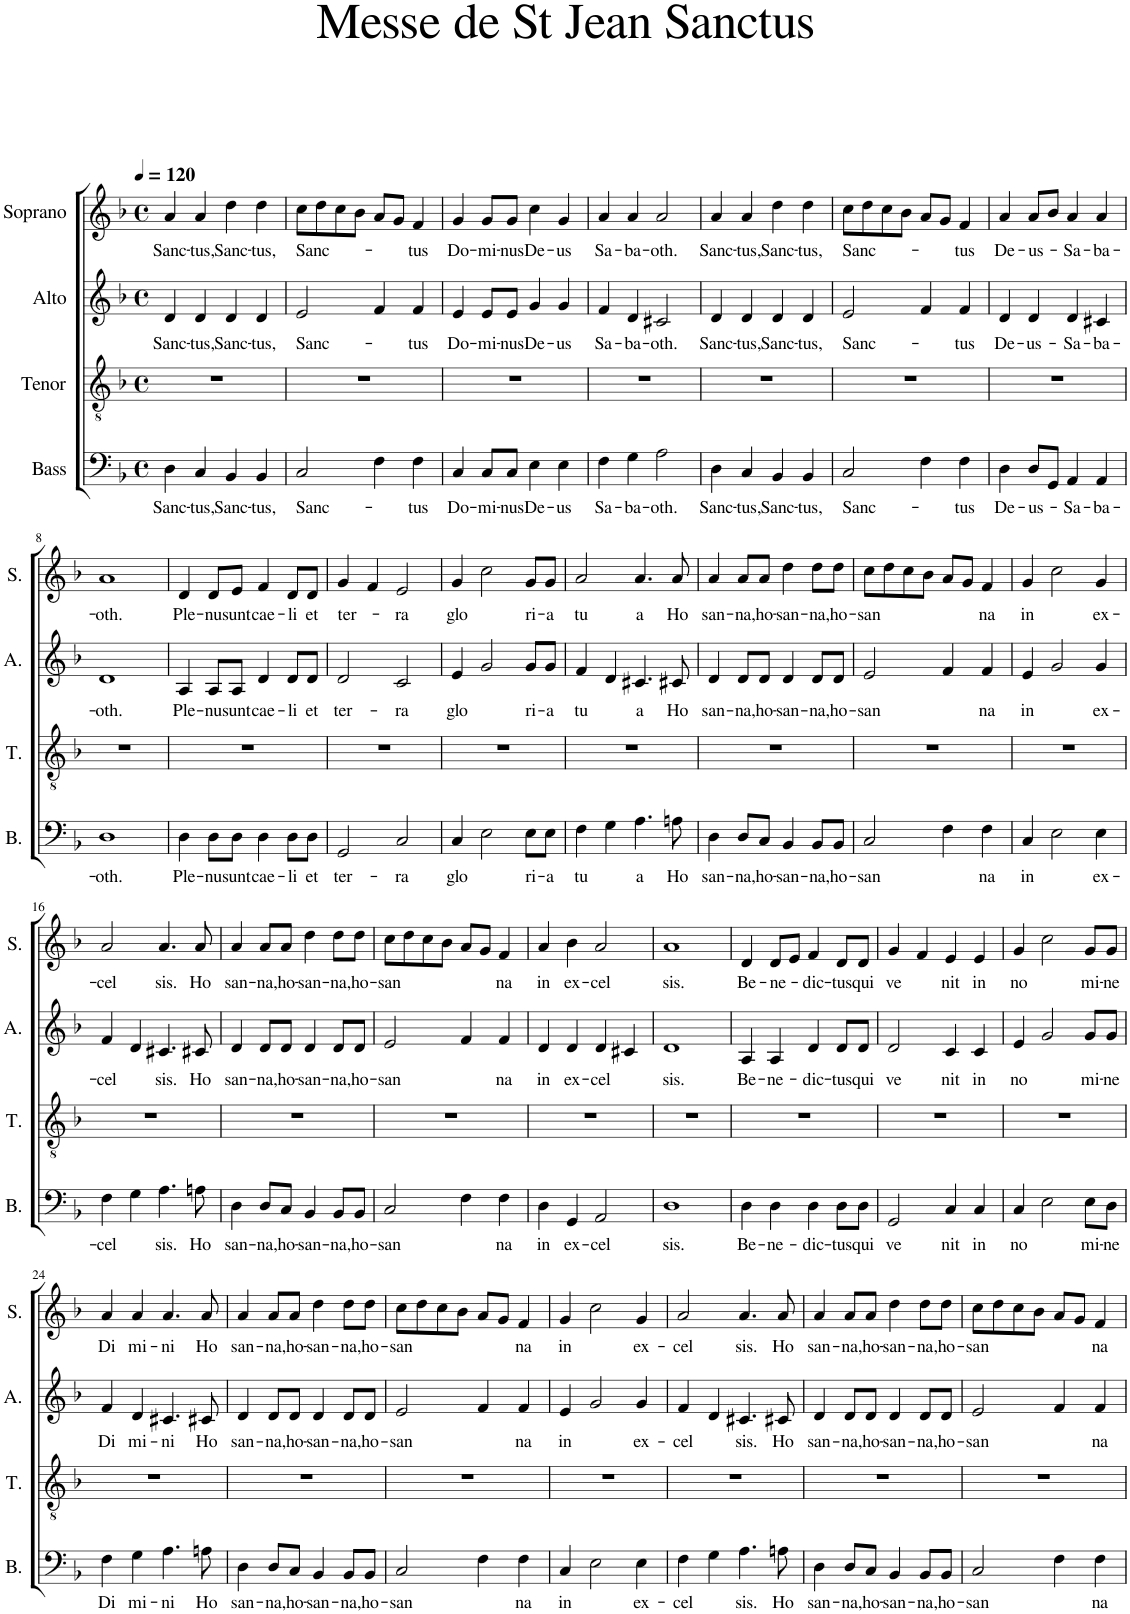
**kern	**text	**kern	**kern	**text	**kern	**text
*part4	*part4	*part3	*part2	*part2	*part1	*part1
*staff4	*staff4	*staff3	*staff2	*staff2	*staff1	*staff1
*I"Bass	*	*I"Tenor	*I"Alto	*	*I"Soprano	*
*I'B.	*	*I'T.	*I'A.	*	*I'S.	*
*clefF4	*	*clefGv2	*clefG2	*	*clefG2	*
*k[b-]	*	*k[b-]	*k[b-]	*	*k[b-]	*
*M4/4	*	*M4/4	*M4/4	*	*M4/4	*
*met(c)	*	*met(c)	*met(c)	*	*met(c)	*
*MM120	*	*MM120	*MM120	*	*MM120	*
=1	=1	=1	=1	=1	=1	=1
!	!LO:LY:b	!	!	!LO:LY:b	!	!LO:LY:b
4D\	Sanc-	1r	4d/	Sanc-	4a/	Sanc-
!	!LO:LY:b	!	!	!LO:LY:b	!	!LO:LY:b
4C/	-tus,	.	4d/	-tus,	4a/	-tus,
!	!LO:LY:b	!	!	!LO:LY:b	!	!LO:LY:b
4BB-/	Sanc-	.	4d/	Sanc-	4dd\	Sanc-
!	!LO:LY:b	!	!	!LO:LY:b	!	!LO:LY:b
4BB-/	-tus,	.	4d/	-tus,	4dd\	-tus,
=2	=2	=2	=2	=2	=2	=2
!	!LO:LY:b	!	!	!LO:LY:b	!	!LO:LY:b
2C/	Sanc-	1r	2e/	Sanc-	8cc\L	Sanc-
.	.	.	.	.	8dd\	.
.	.	.	.	.	8cc\	.
.	.	.	.	.	8b-\J	.
4F\	.	.	4f/	.	8a/L	.
.	.	.	.	.	8g/J	.
!	!LO:LY:b	!	!	!LO:LY:b	!	!LO:LY:b
4F\	-tus	.	4f/	-tus	4f/	-tus
=3	=3	=3	=3	=3	=3	=3
!	!LO:LY:b	!	!	!LO:LY:b	!	!LO:LY:b
4C/	Do-	1r	4e/	Do-	4g/	Do-
!	!LO:LY:b	!	!	!LO:LY:b	!	!LO:LY:b
8C/L	-mi-	.	8e/L	-mi-	8g/L	-mi-
!	!LO:LY:b	!	!	!LO:LY:b	!	!LO:LY:b
8C/J	-nus	.	8e/J	-nus	8g/J	-nus
!	!LO:LY:b	!	!	!LO:LY:b	!	!LO:LY:b
4E\	De-	.	4g/	De-	4cc\	De-
!	!LO:LY:b	!	!	!LO:LY:b	!	!LO:LY:b
4E\	-us	.	4g/	-us	4g/	-us
=4	=4	=4	=4	=4	=4	=4
!	!LO:LY:b	!	!	!LO:LY:b	!	!LO:LY:b
4F\	Sa-	1r	4f/	Sa-	4a/	Sa-
!	!LO:LY:b	!	!	!LO:LY:b	!	!LO:LY:b
4G\	-ba-	.	4d/	-ba-	4a/	-ba-
!	!LO:LY:b	!	!	!LO:LY:b	!	!LO:LY:b
2A\	-oth.	.	2c#X/	-oth.	2a/	-oth.
=5	=5	=5	=5	=5	=5	=5
!	!LO:LY:b	!	!	!LO:LY:b	!	!LO:LY:b
4D\	Sanc-	1r	4d/	Sanc-	4a/	Sanc-
!	!LO:LY:b	!	!	!LO:LY:b	!	!LO:LY:b
4C/	-tus,	.	4d/	-tus,	4a/	-tus,
!	!LO:LY:b	!	!	!LO:LY:b	!	!LO:LY:b
4BB-/	Sanc-	.	4d/	Sanc-	4dd\	Sanc-
!	!LO:LY:b	!	!	!LO:LY:b	!	!LO:LY:b
4BB-/	-tus,	.	4d/	-tus,	4dd\	-tus,
=6	=6	=6	=6	=6	=6	=6
!	!LO:LY:b	!	!	!LO:LY:b	!	!LO:LY:b
2C/	Sanc-	1r	2e/	Sanc-	8cc\L	Sanc-
.	.	.	.	.	8dd\	.
.	.	.	.	.	8cc\	.
.	.	.	.	.	8b-\J	.
4F\	.	.	4f/	.	8a/L	.
.	.	.	.	.	8g/J	.
!	!LO:LY:b	!	!	!LO:LY:b	!	!LO:LY:b
4F\	-tus	.	4f/	-tus	4f/	-tus
=7	=7	=7	=7	=7	=7	=7
!	!LO:LY:b	!	!	!LO:LY:b	!	!LO:LY:b
4D\	De-	1r	4d/	De-	4a/	De-
!	!LO:LY:b	!	!	!LO:LY:b	!	!LO:LY:b
8D/L	-us-	.	4d/	-us-	8a/L	-us-
8GG/J	.	.	.	.	8b-/J	.
!	!LO:LY:b	!	!	!LO:LY:b	!	!LO:LY:b
4AA/	-Sa-	.	4d/	-Sa-	4a/	-Sa-
!	!LO:LY:b	!	!	!LO:LY:b	!	!LO:LY:b
4AA/	-ba-	.	4c#X/	-ba-	4a/	-ba-
!!LO:LB:g=z
=8	=8	=8	=8	=8	=8	=8
!	!LO:LY:b	!	!	!LO:LY:b	!	!LO:LY:b
1D	-oth.	1r	1d	-oth.	1a	-oth.
=9	=9	=9	=9	=9	=9	=9
!	!LO:LY:b	!	!	!LO:LY:b	!	!LO:LY:b
4D\	Ple-	1r	4A/	Ple-	4d/	Ple-
!	!LO:LY:b	!	!	!LO:LY:b	!	!LO:LY:b
8D\L	-nu	.	8A/L	-nu	8d/L	-nu
!	!LO:LY:b	!	!	!LO:LY:b	!	!LO:LY:b
8D\J	sunt	.	8A/J	sunt	8e/J	sunt
!	!LO:LY:b	!	!	!LO:LY:b	!	!LO:LY:b
4D\	cae-	.	4d/	cae-	4f/	cae-
!	!LO:LY:b	!	!	!LO:LY:b	!	!LO:LY:b
8D\L	-li	.	8d/L	-li	8d/L	-li
!	!LO:LY:b	!	!	!LO:LY:b	!	!LO:LY:b
8D\J	et	.	8d/J	et	8d/J	et
=10	=10	=10	=10	=10	=10	=10
!	!LO:LY:b	!	!	!LO:LY:b	!	!LO:LY:b
2GG/	ter-	1r	2d/	ter-	4g/	ter-
.	.	.	.	.	4f/	.
!	!LO:LY:b	!	!	!LO:LY:b	!	!LO:LY:b
2C/	-ra	.	2c/	-ra	2e/	-ra
=11	=11	=11	=11	=11	=11	=11
!	!LO:LY:b	!	!	!LO:LY:b	!	!LO:LY:b
4C/	glo	1r	4e/	glo	4g/	glo
2E\	.	.	2g/	.	2cc\	.
!	!LO:LY:b	!	!	!LO:LY:b	!	!LO:LY:b
8E\L	ri-	.	8g/L	ri-	8g/L	ri-
!	!LO:LY:b	!	!	!LO:LY:b	!	!LO:LY:b
8E\J	-a	.	8g/J	-a	8g/J	-a
=12	=12	=12	=12	=12	=12	=12
!	!LO:LY:b	!	!	!LO:LY:b	!	!LO:LY:b
4F\	tu	1r	4f/	tu	2a/	tu
4G\	.	.	4d/	.	.	.
!	!LO:LY:b	!	!	!LO:LY:b	!	!LO:LY:b
4.A\	a	.	4.c#X/	a	4.a/	a
!	!LO:LY:b	!	!	!LO:LY:b	!	!LO:LY:b
8An\	Ho	.	8c#X/	Ho	8a/	Ho
=13	=13	=13	=13	=13	=13	=13
!	!LO:LY:b	!	!	!LO:LY:b	!	!LO:LY:b
4D\	san-	1r	4d/	san-	4a/	san-
!	!LO:LY:b	!	!	!LO:LY:b	!	!LO:LY:b
8D/L	-na,	.	8d/L	-na,	8a/L	-na,
!	!LO:LY:b	!	!	!LO:LY:b	!	!LO:LY:b
8C/J	ho-	.	8d/J	ho-	8a/J	ho-
!	!LO:LY:b	!	!	!LO:LY:b	!	!LO:LY:b
4BB-/	-san-	.	4d/	-san-	4dd\	-san-
!	!LO:LY:b	!	!	!LO:LY:b	!	!LO:LY:b
8BB-/L	-na,	.	8d/L	-na,	8dd\L	-na,
!	!LO:LY:b	!	!	!LO:LY:b	!	!LO:LY:b
8BB-/J	ho-	.	8d/J	ho-	8dd\J	ho-
=14	=14	=14	=14	=14	=14	=14
!	!LO:LY:b	!	!	!LO:LY:b	!	!LO:LY:b
2C/	-san	1r	2e/	-san	8cc\L	-san
.	.	.	.	.	8dd\	.
.	.	.	.	.	8cc\	.
.	.	.	.	.	8b-\J	.
4F\	.	.	4f/	.	8a/L	.
.	.	.	.	.	8g/J	.
!	!LO:LY:b	!	!	!LO:LY:b	!	!LO:LY:b
4F\	na	.	4f/	na	4f/	na
=15	=15	=15	=15	=15	=15	=15
!	!LO:LY:b	!	!	!LO:LY:b	!	!LO:LY:b
4C/	in	1r	4e/	in	4g/	in
2E\	.	.	2g/	.	2cc\	.
!	!LO:LY:b	!	!	!LO:LY:b	!	!LO:LY:b
4E\	ex-	.	4g/	ex-	4g/	ex-
!!LO:LB:g=z
=16	=16	=16	=16	=16	=16	=16
!	!LO:LY:b	!	!	!LO:LY:b	!	!LO:LY:b
4F\	-cel	1r	4f/	-cel	2a/	-cel
4G\	.	.	4d/	.	.	.
!	!LO:LY:b	!	!	!LO:LY:b	!	!LO:LY:b
4.A\	sis.	.	4.c#X/	sis.	4.a/	sis.
!	!LO:LY:b	!	!	!LO:LY:b	!	!LO:LY:b
8An\	Ho	.	8c#X/	Ho	8a/	Ho
=17	=17	=17	=17	=17	=17	=17
!	!LO:LY:b	!	!	!LO:LY:b	!	!LO:LY:b
4D\	san-	1r	4d/	san-	4a/	san-
!	!LO:LY:b	!	!	!LO:LY:b	!	!LO:LY:b
8D/L	-na,	.	8d/L	-na,	8a/L	-na,
!	!LO:LY:b	!	!	!LO:LY:b	!	!LO:LY:b
8C/J	ho-	.	8d/J	ho-	8a/J	ho-
!	!LO:LY:b	!	!	!LO:LY:b	!	!LO:LY:b
4BB-/	-san-	.	4d/	-san-	4dd\	-san-
!	!LO:LY:b	!	!	!LO:LY:b	!	!LO:LY:b
8BB-/L	-na,	.	8d/L	-na,	8dd\L	-na,
!	!LO:LY:b	!	!	!LO:LY:b	!	!LO:LY:b
8BB-/J	ho-	.	8d/J	ho-	8dd\J	ho-
=18	=18	=18	=18	=18	=18	=18
!	!LO:LY:b	!	!	!LO:LY:b	!	!LO:LY:b
2C/	-san	1r	2e/	-san	8cc\L	-san
.	.	.	.	.	8dd\	.
.	.	.	.	.	8cc\	.
.	.	.	.	.	8b-\J	.
4F\	.	.	4f/	.	8a/L	.
.	.	.	.	.	8g/J	.
!	!LO:LY:b	!	!	!LO:LY:b	!	!LO:LY:b
4F\	na	.	4f/	na	4f/	na
=19	=19	=19	=19	=19	=19	=19
!	!LO:LY:b	!	!	!LO:LY:b	!	!LO:LY:b
4D\	in	1r	4d/	in	4a/	in
!	!LO:LY:b	!	!	!LO:LY:b	!	!LO:LY:b
4GG/	ex-	.	4d/	ex-	4b-\	ex-
!	!LO:LY:b	!	!	!LO:LY:b	!	!LO:LY:b
2AA/	-cel	.	4d/	-cel	2a/	-cel
.	.	.	4c#X/	.	.	.
=20	=20	=20	=20	=20	=20	=20
!	!LO:LY:b	!	!	!LO:LY:b	!	!LO:LY:b
1D	sis.	1r	1d	sis.	1a	sis.
=21	=21	=21	=21	=21	=21	=21
!	!LO:LY:b	!	!	!LO:LY:b	!	!LO:LY:b
4D\	Be-	1r	4A/	Be-	4d/	Be-
!	!LO:LY:b	!	!	!LO:LY:b	!	!LO:LY:b
4D\	-ne-	.	4A/	-ne-	8d/L	-ne-
.	.	.	.	.	8e/J	.
!	!LO:LY:b	!	!	!LO:LY:b	!	!LO:LY:b
4D\	-dic-	.	4d/	-dic-	4f/	-dic-
!	!LO:LY:b	!	!	!LO:LY:b	!	!LO:LY:b
8D\L	-tus	.	8d/L	-tus	8d/L	-tus
!	!LO:LY:b	!	!	!LO:LY:b	!	!LO:LY:b
8D\J	qui	.	8d/J	qui	8d/J	qui
=22	=22	=22	=22	=22	=22	=22
!	!LO:LY:b	!	!	!LO:LY:b	!	!LO:LY:b
2GG/	ve	1r	2d/	ve	4g/	ve
.	.	.	.	.	4f/	.
!	!LO:LY:b	!	!	!LO:LY:b	!	!LO:LY:b
4C/	nit	.	4c/	nit	4e/	nit
!	!LO:LY:b	!	!	!LO:LY:b	!	!LO:LY:b
4C/	in	.	4c/	in	4e/	in
=23	=23	=23	=23	=23	=23	=23
!	!LO:LY:b	!	!	!LO:LY:b	!	!LO:LY:b
4C/	no	1r	4e/	no	4g/	no
2E\	.	.	2g/	.	2cc\	.
!	!LO:LY:b	!	!	!LO:LY:b	!	!LO:LY:b
8E\L	mi-	.	8g/L	mi-	8g/L	mi-
!	!LO:LY:b	!	!	!LO:LY:b	!	!LO:LY:b
8D\J	-ne	.	8g/J	-ne	8g/J	-ne
!!LO:LB:g=z
=24	=24	=24	=24	=24	=24	=24
!	!LO:LY:b	!	!	!LO:LY:b	!	!LO:LY:b
4F\	Di	1r	4f/	Di	4a/	Di
!	!LO:LY:b	!	!	!LO:LY:b	!	!LO:LY:b
4G\	mi-	.	4d/	mi-	4a/	mi-
!	!LO:LY:b	!	!	!LO:LY:b	!	!LO:LY:b
4.A\	-ni	.	4.c#X/	-ni	4.a/	-ni
!	!LO:LY:b	!	!	!LO:LY:b	!	!LO:LY:b
8An\	Ho	.	8c#X/	Ho	8a/	Ho
=25	=25	=25	=25	=25	=25	=25
!	!LO:LY:b	!	!	!LO:LY:b	!	!LO:LY:b
4D\	san-	1r	4d/	san-	4a/	san-
!	!LO:LY:b	!	!	!LO:LY:b	!	!LO:LY:b
8D/L	-na,	.	8d/L	-na,	8a/L	-na,
!	!LO:LY:b	!	!	!LO:LY:b	!	!LO:LY:b
8C/J	ho-	.	8d/J	ho-	8a/J	ho-
!	!LO:LY:b	!	!	!LO:LY:b	!	!LO:LY:b
4BB-/	-san-	.	4d/	-san-	4dd\	-san-
!	!LO:LY:b	!	!	!LO:LY:b	!	!LO:LY:b
8BB-/L	-na,	.	8d/L	-na,	8dd\L	-na,
!	!LO:LY:b	!	!	!LO:LY:b	!	!LO:LY:b
8BB-/J	ho-	.	8d/J	ho-	8dd\J	ho-
=26	=26	=26	=26	=26	=26	=26
!	!LO:LY:b	!	!	!LO:LY:b	!	!LO:LY:b
2C/	-san	1r	2e/	-san	8cc\L	-san
.	.	.	.	.	8dd\	.
.	.	.	.	.	8cc\	.
.	.	.	.	.	8b-\J	.
4F\	.	.	4f/	.	8a/L	.
.	.	.	.	.	8g/J	.
!	!LO:LY:b	!	!	!LO:LY:b	!	!LO:LY:b
4F\	na	.	4f/	na	4f/	na
=27	=27	=27	=27	=27	=27	=27
!	!LO:LY:b	!	!	!LO:LY:b	!	!LO:LY:b
4C/	in	1r	4e/	in	4g/	in
2E\	.	.	2g/	.	2cc\	.
!	!LO:LY:b	!	!	!LO:LY:b	!	!LO:LY:b
4E\	ex-	.	4g/	ex-	4g/	ex-
=28	=28	=28	=28	=28	=28	=28
!	!LO:LY:b	!	!	!LO:LY:b	!	!LO:LY:b
4F\	-cel	1r	4f/	-cel	2a/	-cel
4G\	.	.	4d/	.	.	.
!	!LO:LY:b	!	!	!LO:LY:b	!	!LO:LY:b
4.A\	sis.	.	4.c#X/	sis.	4.a/	sis.
!	!LO:LY:b	!	!	!LO:LY:b	!	!LO:LY:b
8An\	Ho	.	8c#X/	Ho	8a/	Ho
=29	=29	=29	=29	=29	=29	=29
!	!LO:LY:b	!	!	!LO:LY:b	!	!LO:LY:b
4D\	san-	1r	4d/	san-	4a/	san-
!	!LO:LY:b	!	!	!LO:LY:b	!	!LO:LY:b
8D/L	-na,	.	8d/L	-na,	8a/L	-na,
!	!LO:LY:b	!	!	!LO:LY:b	!	!LO:LY:b
8C/J	ho-	.	8d/J	ho-	8a/J	ho-
!	!LO:LY:b	!	!	!LO:LY:b	!	!LO:LY:b
4BB-/	-san-	.	4d/	-san-	4dd\	-san-
!	!LO:LY:b	!	!	!LO:LY:b	!	!LO:LY:b
8BB-/L	-na,	.	8d/L	-na,	8dd\L	-na,
!	!LO:LY:b	!	!	!LO:LY:b	!	!LO:LY:b
8BB-/J	ho-	.	8d/J	ho-	8dd\J	ho-
=30	=30	=30	=30	=30	=30	=30
!	!LO:LY:b	!	!	!LO:LY:b	!	!LO:LY:b
2C/	-san	1r	2e/	-san	8cc\L	-san
.	.	.	.	.	8dd\	.
.	.	.	.	.	8cc\	.
.	.	.	.	.	8b-\J	.
4F\	.	.	4f/	.	8a/L	.
.	.	.	.	.	8g/J	.
!	!LO:LY:b	!	!	!LO:LY:b	!	!LO:LY:b
4F\	na	.	4f/	na	4f/	na
=	=	=	=	=	=	=
*-	*-	*-	*-	*-	*-	*-
